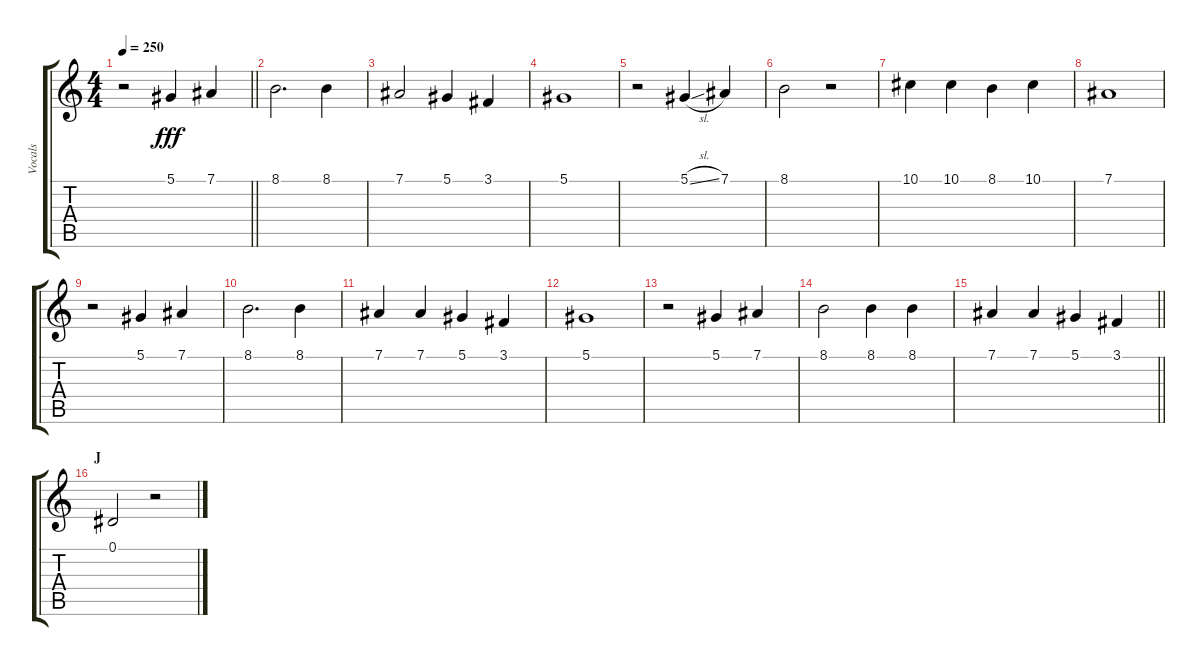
\track ("Vocals" "Vocals") {instrument voiceoohs}
\staff {score tabs}
\tuning (Eb4 Bb3 Gb3 Db3 Ab2 Eb2) {hide}
\ts (4 4)
\tempo 250
\clef g2
\barLineRight lightlight
\ks c
r.2{dy fff} 5.1.4 7.1.4 |
8.1.2{d} 8.1.4 |
7.1.2 5.1.4 3.1.4 |
5.1.1 |
r.2 5.1{sl}.4 7.1.4 |
8.1.2 r.2 |
10.1.4 10.1.4 8.1.4 10.1.4 |
7.1.1 |
r.2 5.1.4 7.1.4 |
8.1.2{d} 8.1.4 |
7.1.4 7.1.4 5.1.4 3.1.4 |
5.1.1 |
r.2 5.1.4 7.1.4 |
8.1.2 8.1.4 8.1.4 |
\barLineRight lightlight
7.1.4 7.1.4 5.1.4 3.1.4 |
\section ("" "J")
0.1.2 r.2
